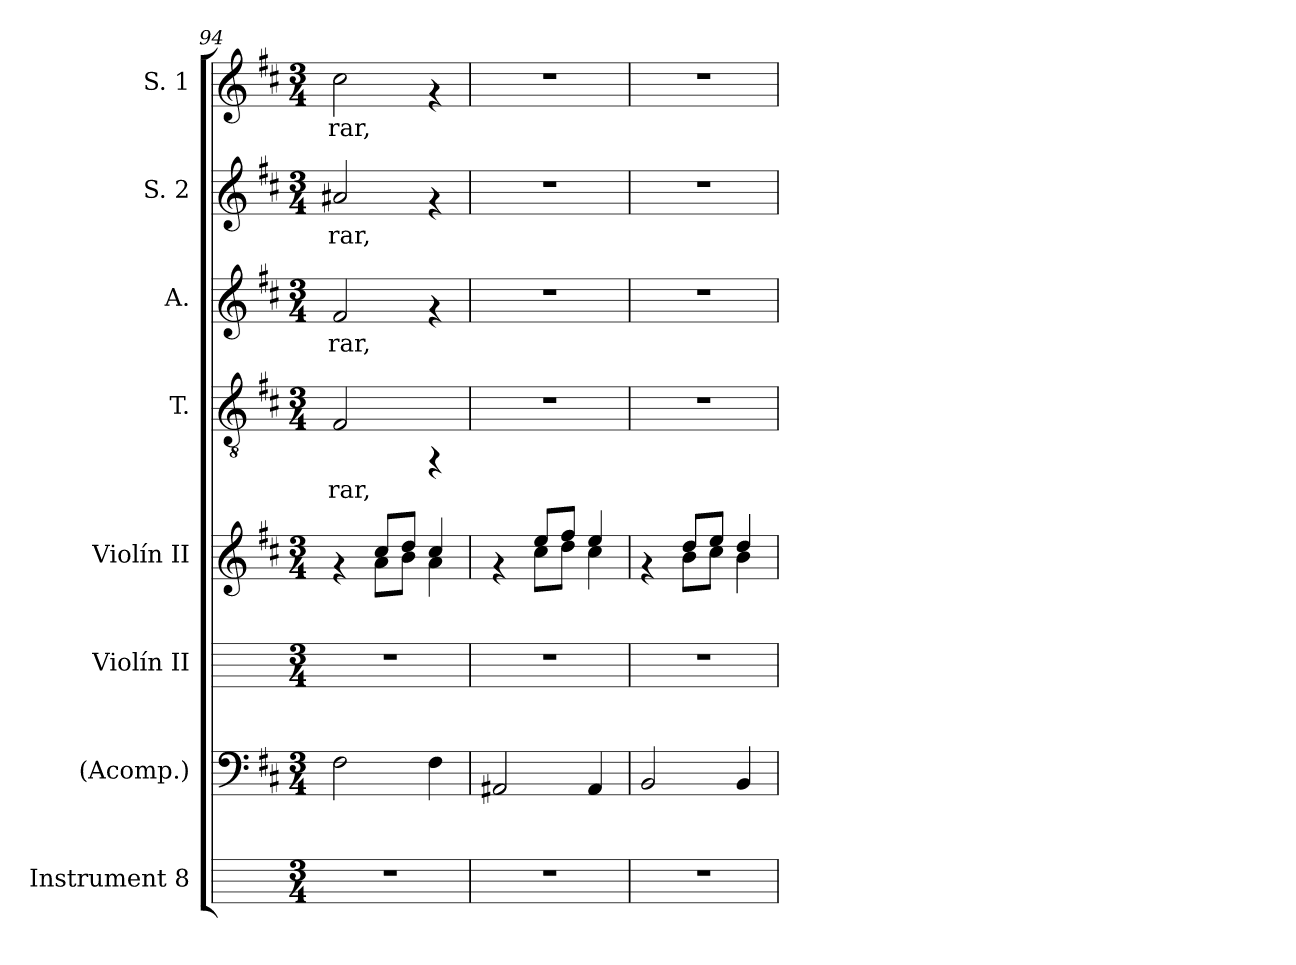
**kern	**kern	**kern	**kern	**kern	**text	**kern	**text	**kern	**text	**kern	**text
*part8	*part7	*part6	*part5	*part4	*part4	*part3	*part3	*part2	*part2	*part1	*part1
*staff8	*staff7	*staff6	*staff5	*staff4	*staff4	*staff3	*staff3	*staff2	*staff2	*staff1	*staff1
*I"Instrument 8	*I"(Acomp.)	*I"Violín II	*I"Violín II	*I"T.	*	*I"A.	*	*I"S. 2	*	*I"S. 1	*
*	*	*	*I'Violín I	*I'T.	*	*I'A.	*	*I'S. 2	*	*I'S. 1	*
*	*clefF4	*	*clefG2	*clefGv2	*	*clefG2	*	*clefG2	*	*clefG2	*
*k[]	*k[f#c#]	*k[]	*k[f#c#]	*k[f#c#]	*	*k[f#c#]	*	*k[f#c#]	*	*k[f#c#]	*
*C:	*D:	*C:	*D:	*D:	*	*D:	*	*D:	*	*D:	*
*M3/4	*M3/4	*M3/4	*M3/4	*M3/4	*	*M3/4	*	*M3/4	*	*M3/4	*
=94	=94	=94	=94	=94	=94	=94	=94	=94	=94	=94	=94
*	*	*	*^	*	*	*	*	*	*	*	*
!	!	!	!	!	!	!LO:LY:b:cj	!	!LO:LY:b	!	!LO:LY:b:cj	!	!LO:LY:b:cj
2.r	2F#\	2.r	4rf	4ryy	2F#/	-rar,	2f#/	-rar,	2a#X/	-rar,	2cc#\	-rar,
.	.	.	8cc#/L	8a\L	.	.	.	.	.	.	.	.
.	.	.	8dd/J	8b\J	.	.	.	.	.	.	.	.
.	4F#\	.	4cc#/	4a\	4rFF	.	4rf	.	4rf	.	4rf	.
=95	=95	=95	=95	=95	=95	=95	=95	=95	=95	=95	=95	=95
2.r	2AA#X/	2.r	4rf	4ryy	2.r	.	2.r	.	2.r	.	2.r	.
.	.	.	8ee/L	8cc#\L	.	.	.	.	.	.	.	.
.	.	.	8ff#/J	8dd\J	.	.	.	.	.	.	.	.
.	4AA#/	.	4ee/	4cc#\	.	.	.	.	.	.	.	.
=96	=96	=96	=96	=96	=96	=96	=96	=96	=96	=96	=96	=96
2.r	2BB/	2.r	4rf	4ryy	2.r	.	2.r	.	2.r	.	2.r	.
.	.	.	8dd/L	8b\L	.	.	.	.	.	.	.	.
.	.	.	8ee/J	8cc#\J	.	.	.	.	.	.	.	.
.	4BB/	.	4dd/	4b\	.	.	.	.	.	.	.	.
*	*	*	*v	*v	*	*	*	*	*	*	*	*
=	=	=	=	=	=	=	=	=	=	=	=
*-	*-	*-	*-	*-	*-	*-	*-	*-	*-	*-	*-
